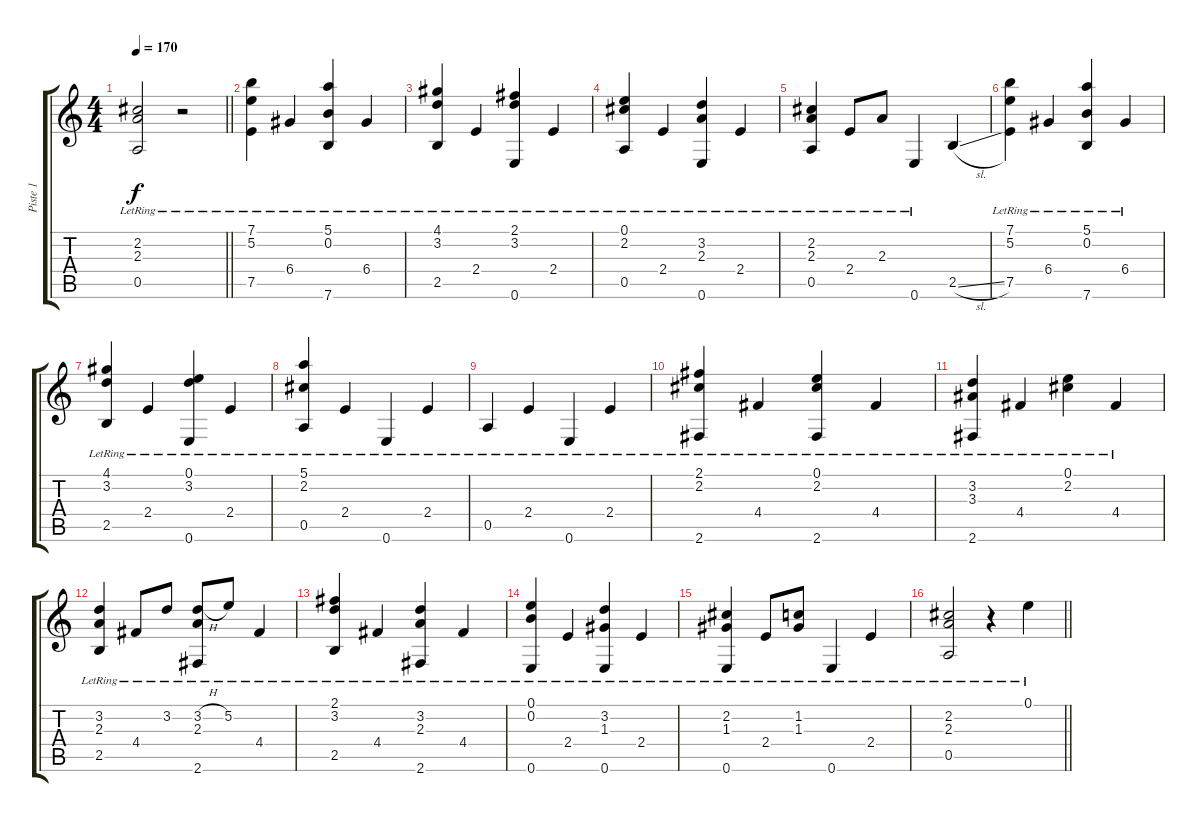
\track ("Piste 1" "Piste 1") {instrument acousticguitarnylon}
\staff {score tabs}
\tuning (E4 B3 G3 D3 A2 E2) {hide}
\ts (4 4)
\tempo 170
\clef g2
\barLineRight lightlight
\ks c
(2.2{lr} 2.3{lr} 0.5{lr}).2{dy f} r.2 |
(7.1{lr} 5.2{lr} 7.5{lr}).4 6.4{lr}.4 (5.1{lr} 0.2{lr} 7.6{lr}).4 6.4{lr}.4 |
(4.1{lr} 3.2{lr} 2.5{lr}).4 2.4{lr}.4 (2.1{lr} 3.2{lr} 0.6{lr}).4 2.4{lr}.4 |
(0.1{lr} 2.2{lr} 0.5{lr}).4 2.4{lr}.4 (3.2{lr} 2.3{lr} 0.6{lr}).4 2.4{lr}.4 |
(2.2{lr} 2.3{lr} 0.5{lr}).4 2.4{lr}.8 2.3{lr}.8 0.6{lr}.4 2.5{sl}.4 |
(7.1{lr} 5.2{lr} 7.5{lr}).4 6.4{lr}.4 (5.1{lr} 0.2{lr} 7.6{lr}).4 6.4{lr}.4 |
(4.1{lr} 3.2{lr} 2.5{lr}).4 2.4{lr}.4 (0.1{lr} 3.2{lr} 0.6{lr}).4 2.4{lr}.4 |
(5.1{lr} 2.2{lr} 0.5{lr}).4 2.4{lr}.4 0.6{lr}.4 2.4{lr}.4 |
0.5{lr}.4 2.4{lr}.4 0.6{lr}.4 2.4{lr}.4 |
(2.1{lr} 2.2{lr} 2.6{lr}).4 4.4{lr}.4 (0.1{lr} 2.2{lr} 2.6{lr}).4 4.4{lr}.4 |
(3.2{lr} 3.3{lr} 2.6{lr}).4 4.4{lr}.4 (0.1{lr} 2.2{lr}).4 4.4{lr}.4 |
(3.2{lr} 2.3{lr} 2.5{lr}).4 4.4{lr}.8 3.2{lr}.8 (3.2{h} 2.3{lr} 2.6{lr}).8 5.2{lr}.8 4.4{lr}.4 |
(2.1{lr} 3.2{lr} 2.5{lr}).4 4.4{lr}.4 (3.2{lr} 2.3{lr} 2.6{lr}).4 4.4{lr}.4 |
(0.1{lr} 0.2{lr} 0.6{lr}).4 2.4{lr}.4 (3.2{lr} 1.3{lr} 0.6{lr}).4 2.4{lr}.4 |
(2.2{lr} 1.3{lr} 0.6{lr}).4 2.4{lr}.8 (1.2{lr} 1.3{lr}).8 0.6{lr}.4 2.4{lr}.4 |
\barLineRight lightlight
(2.2{lr} 2.3{lr} 0.5{lr}).2 r.4 0.1{lr}.4
